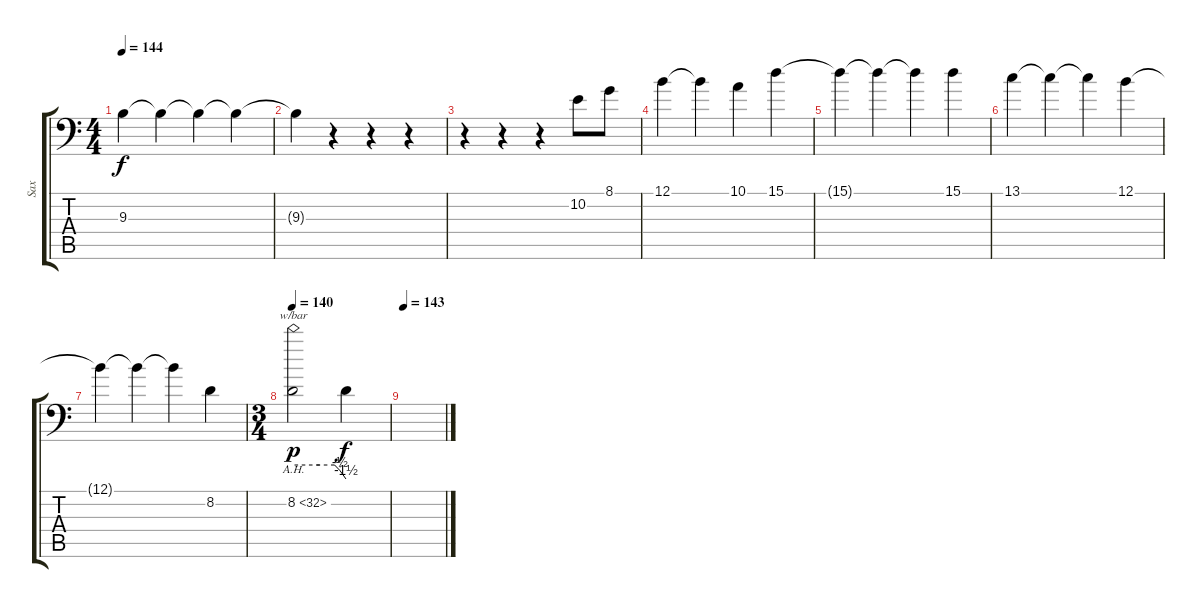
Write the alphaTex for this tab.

\track ("Sax" "Sax") {instrument altosax}
\staff {score tabs}
\tuning (B3 Gb3 D3 A2 E2 Bb1) {hide}
\ts (4 4)
\tempo 144
\clef f4
\ks c
9.3{t}.4{dy f} 9.3{t}.4 9.3{t}.4 9.3{t}.4 |
9.3{t}.4 r.4 r.4 r.4 |
r.4 r.4 r.4 10.2.8 8.1.8 |
12.1.4 12.1{t}.4 10.1.4 15.1.4 |
15.1{t}.4 15.1{t}.4 15.1{t}.4 15.1.4 |
13.1.4 13.1{t}.4 13.1{t}.4 12.1.4 |
12.1{t}.4 12.1{t}.4 12.1{t}.4 8.2.4 |
\ts (3 4)
\tempo 140
8.2{ah 24}.2{tbe (custom default 0 0 30 0 47 0 53 -2 60 -6) dy p} 8.2{t}.4{dy f volume 0 instrument altosax} |
\tempo 143
